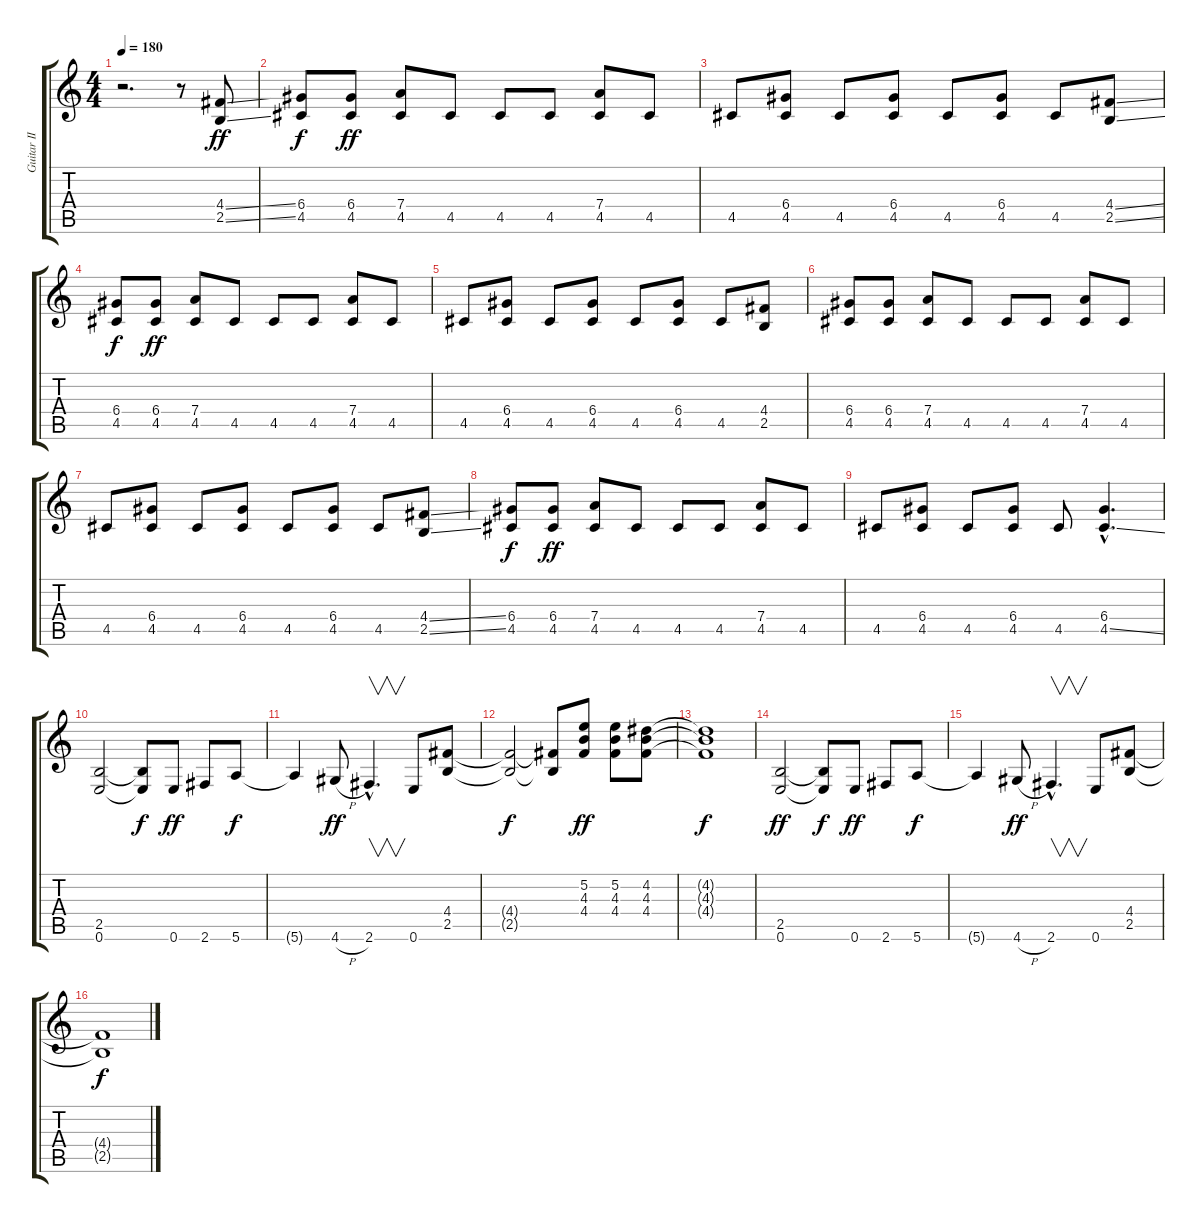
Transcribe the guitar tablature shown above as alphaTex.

\track ("Guitar II" "Guitar II") {instrument distortionguitar}
\staff {score tabs}
\tuning (E4 B3 G3 D3 A2 E2) {hide}
\ts (4 4)
\tempo 180
\clef g2
\ks c
r.2{d dy ff instrument distortionguitar} r.8 (4.4{ss} 2.5{ss}).8 |
(6.4 4.5).8{dy f} (6.4 4.5).8{dy ff} (7.4 4.5).8 4.5.8 4.5.8 4.5.8 (7.4 4.5).8 4.5.8 |
4.5.8 (6.4 4.5).8 4.5.8 (6.4 4.5).8 4.5.8 (6.4 4.5).8 4.5.8 (4.4{ss} 2.5{ss}).8 |
(6.4 4.5).8{dy f} (6.4 4.5).8{dy ff} (7.4 4.5).8 4.5.8 4.5.8 4.5.8 (7.4 4.5).8 4.5.8 |
4.5.8 (6.4 4.5).8 4.5.8 (6.4 4.5).8 4.5.8 (6.4 4.5).8 4.5.8 (4.4 2.5).8 |
(6.4 4.5).8 (6.4 4.5).8 (7.4 4.5).8 4.5.8 4.5.8 4.5.8 (7.4 4.5).8 4.5.8 |
4.5.8 (6.4 4.5).8 4.5.8 (6.4 4.5).8 4.5.8 (6.4 4.5).8 4.5.8 (4.4{ss} 2.5{ss}).8 |
(6.4 4.5).8{dy f} (6.4 4.5).8{dy ff} (7.4 4.5).8 4.5.8 4.5.8 4.5.8 (7.4 4.5).8 4.5.8 |
4.5.8 (6.4 4.5).8 4.5.8 (6.4 4.5).8 4.5.8 (6.4{hac} 4.5{ss hac}).4{d} |
(2.5 0.6).2 (2.5{t} 0.6{t}).8{dy f} 0.6.8{dy ff} 2.6.8 5.6.8{dy f} |
5.6{t}.4 4.6{h}.8{dy ff} 2.6{hac}.4{v d} 0.6.8 (4.4 2.5).8 |
(4.4{t} 2.5{t}).2{dy f} (4.4{t} 2.5{t}).8 (5.2 4.3 4.4).8{dy ff} (5.2 4.3 4.4).8 (4.2 4.3 4.4).8 |
(4.2{t} 4.3{t} 4.4{t}).1{dy f} |
(2.5 0.6).2{dy ff} (2.5{t} 0.6{t}).8{dy f} 0.6.8{dy ff} 2.6.8 5.6.8{dy f} |
5.6{t}.4 4.6{h}.8{dy ff} 2.6{hac}.4{v d} 0.6.8 (4.4 2.5).8 |
(4.4{t} 2.5{t}).1{dy f}
